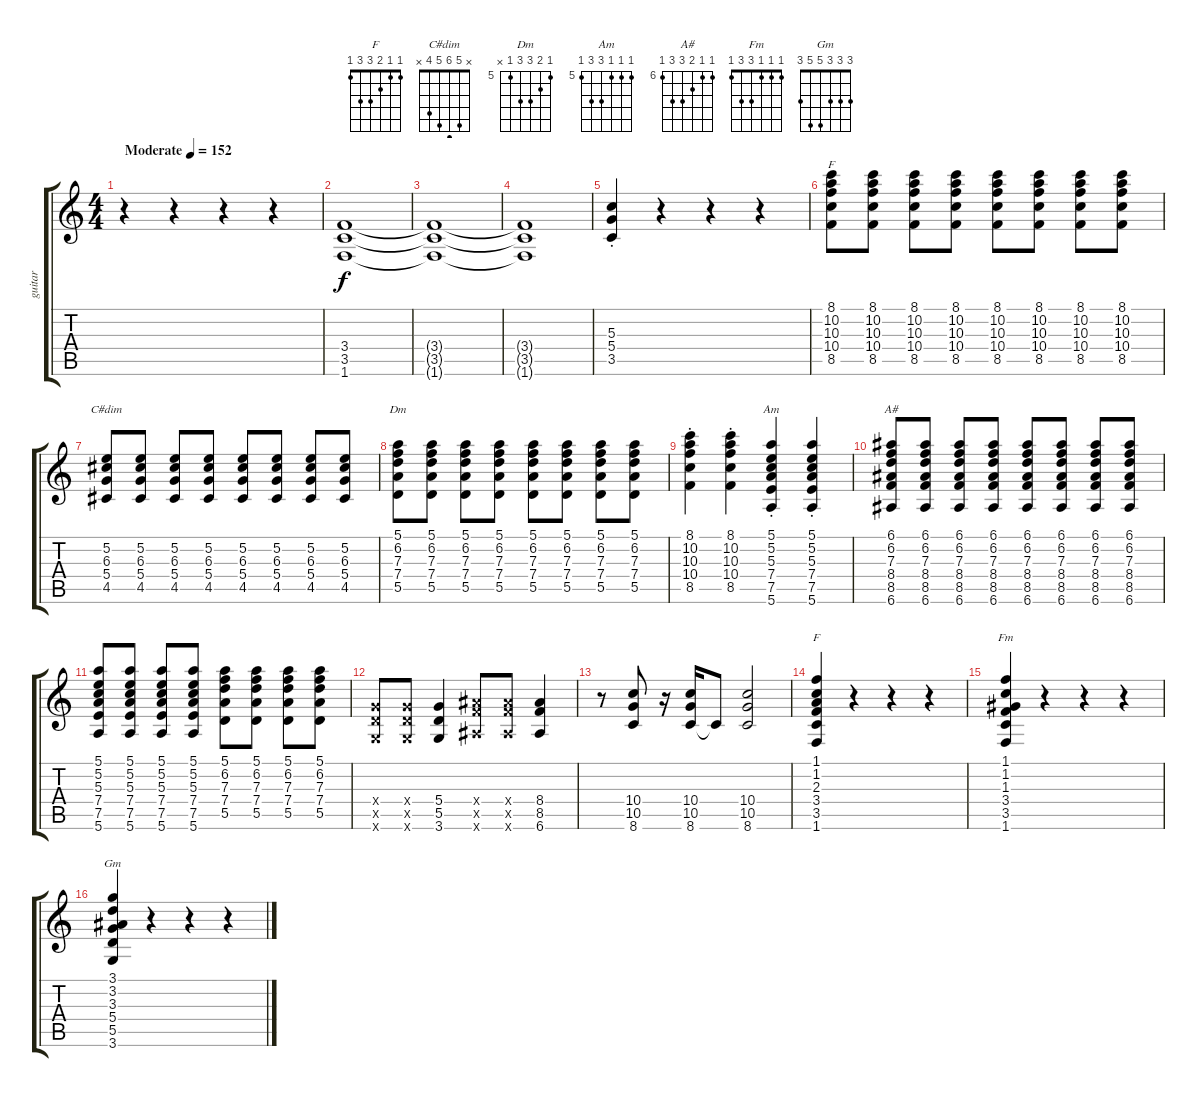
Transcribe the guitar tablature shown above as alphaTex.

\track ("guitar" "guitar") {instrument electricguitarclean}
\staff {score tabs}
\tuning (E4 B3 G3 D3 A2 E2) {hide}
\chord ("F" 8 10 10 10 8 x) {firstfret 8}
\chord ("C#dim" x 5 6 5 4 x)
\chord ("Dm" 5 6 7 7 5 x) {firstfret 5}
\chord ("Am" 5 5 5 7 7 5) {firstfret 5}
\chord ("A#" 6 6 7 8 8 6) {firstfret 6}
\chord ("F" 1 1 2 3 3 1)
\chord ("Fm" 1 1 1 3 3 1)
\chord ("Gm" 3 3 3 5 5 3)
\ts (4 4)
\tempo (152 "Moderate")
\clef g2
\ks c
r.4{dy f instrument electricguitarclean} r.4 r.4 r.4 |
(3.4 3.5 1.6).1 |
(3.4{t} 3.5{t} 1.6{t}).1 |
(3.4{t} 3.5{t} 1.6{t}).1 |
(5.3 5.4 3.5{st}).4 r.4 r.4 r.4 |
(8.1 10.2 10.3 10.4 8.5).8{ch "F"} (8.1 10.2 10.3 10.4 8.5).8 (8.1 10.2 10.3 10.4 8.5).8 (8.1 10.2 10.3 10.4 8.5).8 (8.1 10.2 10.3 10.4 8.5).8 (8.1 10.2 10.3 10.4 8.5).8 (8.1 10.2 10.3 10.4 8.5).8 (8.1 10.2 10.3 10.4 8.5).8 |
(5.2 6.3 5.4 4.5).8{ch "C#dim"} (5.2 6.3 5.4 4.5).8 (5.2 6.3 5.4 4.5).8 (5.2 6.3 5.4 4.5).8 (5.2 6.3 5.4 4.5).8 (5.2 6.3 5.4 4.5).8 (5.2 6.3 5.4 4.5).8 (5.2 6.3 5.4 4.5).8 |
(5.1 6.2 7.3 7.4 5.5).8{ch "Dm"} (5.1 6.2 7.3 7.4 5.5).8 (5.1 6.2 7.3 7.4 5.5).8 (5.1 6.2 7.3 7.4 5.5).8 (5.1 6.2 7.3 7.4 5.5).8 (5.1 6.2 7.3 7.4 5.5).8 (5.1 6.2 7.3 7.4 5.5).8 (5.1 6.2 7.3 7.4 5.5).8 |
(8.1 10.2 10.3 10.4 8.5{st}).4 (8.1 10.2 10.3 10.4 8.5{st}).4 (5.1 5.2 5.3 7.4 7.5{st} 5.6).4{ch "Am"} (5.1 5.2 5.3 7.4 7.5{st} 5.6).4 |
(6.1 6.2 7.3 8.4 8.5 6.6).8{ch "A#"} (6.1 6.2 7.3 8.4 8.5 6.6).8 (6.1 6.2 7.3 8.4 8.5 6.6).8 (6.1 6.2 7.3 8.4 8.5 6.6).8 (6.1 6.2 7.3 8.4 8.5 6.6).8 (6.1 6.2 7.3 8.4 8.5 6.6).8 (6.1 6.2 7.3 8.4 8.5 6.6).8 (6.1 6.2 7.3 8.4 8.5 6.6).8 |
(5.1 5.2 5.3 7.4 7.5 5.6).8 (5.1 5.2 5.3 7.4 7.5 5.6).8 (5.1 5.2 5.3 7.4 7.5 5.6).8 (5.1 5.2 5.3 7.4 7.5 5.6).8 (5.1 6.2 7.3 7.4 5.5).8 (5.1 6.2 7.3 7.4 5.5).8 (5.1 6.2 7.3 7.4 5.5).8 (5.1 6.2 7.3 7.4 5.5).8 |
(5.4{x} 5.5{x} 3.6{x}).8 (5.4{x} 5.5{x} 3.6{x}).8 (5.4 5.5 3.6).4 (8.4{x} 8.5{x} 6.6{x}).8 (8.4{x} 8.5{x} 6.6{x}).8 (8.4 8.5 6.6).4 |
r.8 (10.4 10.5 8.6).8 r.16 (10.4 10.5 8.6).16 8.6{t}.8 (10.4 10.5 8.6).2 |
(1.1 1.2 2.3 3.4 3.5 1.6).4{ch "F"} r.4 r.4 r.4 |
(1.1 1.2 1.3 3.4 3.5 1.6).4{ch "Fm"} r.4 r.4 r.4 |
(3.1 3.2 3.3 5.4 5.5 3.6).4{ch "Gm"} r.4 r.4 r.4
